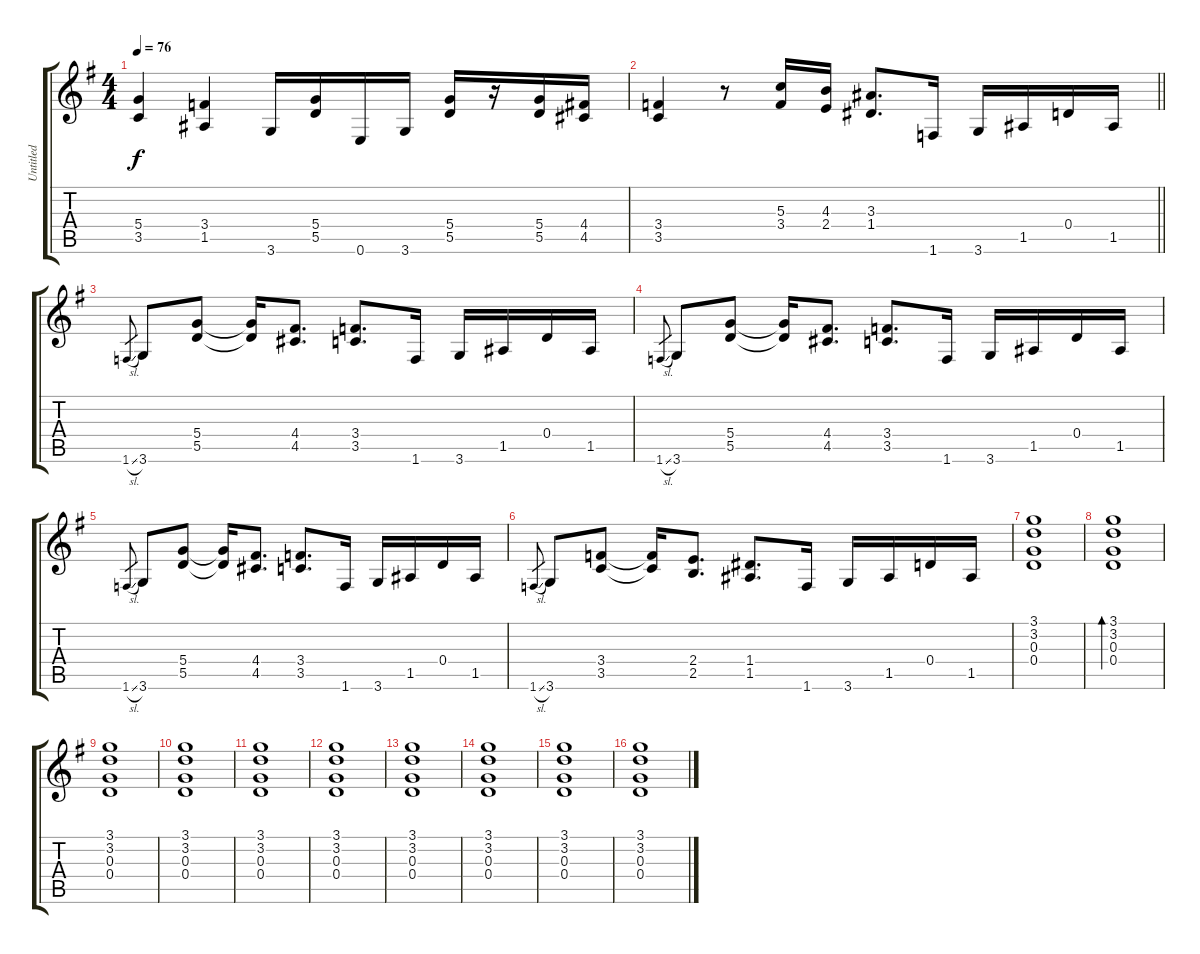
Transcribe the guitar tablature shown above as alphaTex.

\track ("Untitled" "Untitled") {instrument distortionguitar}
\staff {score tabs}
\tuning (E4 B3 G3 D3 A2 E2) {hide}
\ts (4 4)
\tempo 76
\clef g2
\ks g
(5.4 3.5).4{dy f} (3.4 1.5).4 3.6.16 (5.4 5.5).16 0.6.16 3.6.16 (5.4 5.5).16 r.16 (5.4 5.5).16 (4.4 4.5).16 |
\barLineRight lightlight
(3.4 3.5).4 r.8 (5.3 3.4).16 (4.3 2.4).16 (3.3 1.4).8{d} 1.6.16 3.6.16 1.5.16 0.4.16 1.5.16 |
1.6{sl}.8{gr} 3.6.8 (5.4 5.5).8 (5.4{t} 5.5{t}).16 (4.4 4.5).8{d} (3.4 3.5).8{d} 1.6.16 3.6.16 1.5.16 0.4.16 1.5.16 |
1.6{sl}.8{gr} 3.6.8 (5.4 5.5).8 (5.4{t} 5.5{t}).16 (4.4 4.5).8{d} (3.4 3.5).8{d} 1.6.16 3.6.16 1.5.16 0.4.16 1.5.16 |
1.6{sl}.8{gr} 3.6.8 (5.4 5.5).8 (5.4{t} 5.5{t}).16 (4.4 4.5).8{d} (3.4 3.5).8{d} 1.6.16 3.6.16 1.5.16 0.4.16 1.5.16 |
1.6{sl}.8{gr} 3.6.8 (3.4 3.5).8 (3.4{t} 3.5{t}).16 (2.4 2.5).8{d} (1.4 1.5).8{d} 1.6.16 3.6.16 1.5.16 0.4.16 1.5.16 |
(3.1 3.2 0.3 0.4).1 |
(3.1 3.2 0.3 0.4).1{bd 60} |
(3.1 3.2 0.3 0.4).1 |
(3.1 3.2 0.3 0.4).1 |
(3.1 3.2 0.3 0.4).1 |
(3.1 3.2 0.3 0.4).1 |
(3.1 3.2 0.3 0.4).1 |
(3.1 3.2 0.3 0.4).1 |
(3.1 3.2 0.3 0.4).1 |
(3.1 3.2 0.3 0.4).1
